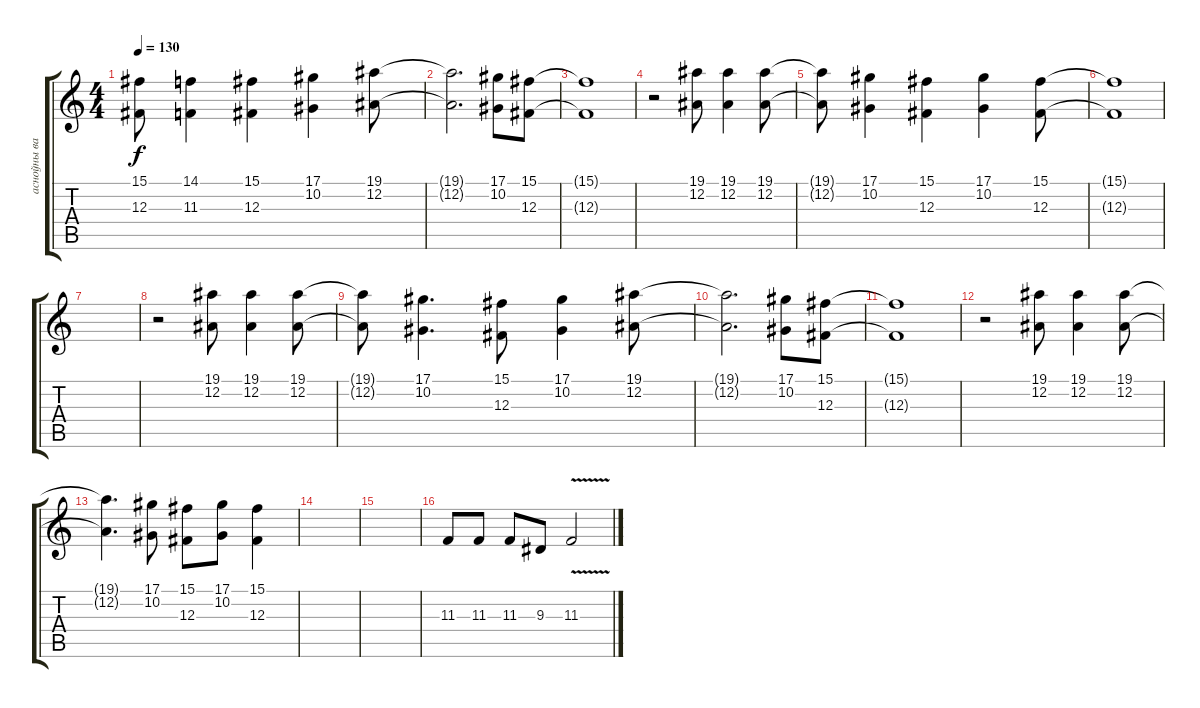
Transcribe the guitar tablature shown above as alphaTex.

\track ("асноўны вакал Алесь  " "асноўны ва") {instrument lead6voice}
\staff {score tabs}
\tuning (Eb4 Bb3 Gb3 Db3 Ab2 Eb2) {hide}
\ts (4 4)
\tempo 130
\clef g2
\ks c
(15.1{t} 12.3{t}).8{dy f} (14.1 11.3).4 (15.1 12.3).4 (17.1 10.2).4 (19.1 12.2).8 |
(19.1{t} 12.2{t}).2{d} (17.1 10.2).8 (15.1 12.3).8 |
(15.1{t} 12.3{t}).1 |
r.2 (19.1 12.2).8 (19.1 12.2).4 (19.1 12.2).8 |
(19.1{t} 12.2{t}).8 (17.1 10.2).4 (15.1 12.3).4 (17.1 10.2).4 (15.1 12.3).8 |
(15.1{t} 12.3{t}).1 |
|
r.2 (19.1 12.2).8 (19.1 12.2).4 (19.1 12.2).8 |
(19.1{t} 12.2{t}).8 (17.1 10.2).4{d} (15.1 12.3).8 (17.1 10.2).4 (19.1 12.2).8 |
(19.1{t} 12.2{t}).2{d} (17.1 10.2).8 (15.1 12.3).8 |
(15.1{t} 12.3{t}).1 |
r.2 (19.1 12.2).8 (19.1 12.2).4 (19.1 12.2).8 |
(19.1{t} 12.2{t}).4{d} (17.1 10.2).8 (15.1 12.3).8 (17.1 10.2).8 (15.1 12.3).4 |
|
|
11.3.8 11.3.8 11.3.8 9.3.8 11.3{v}.2
